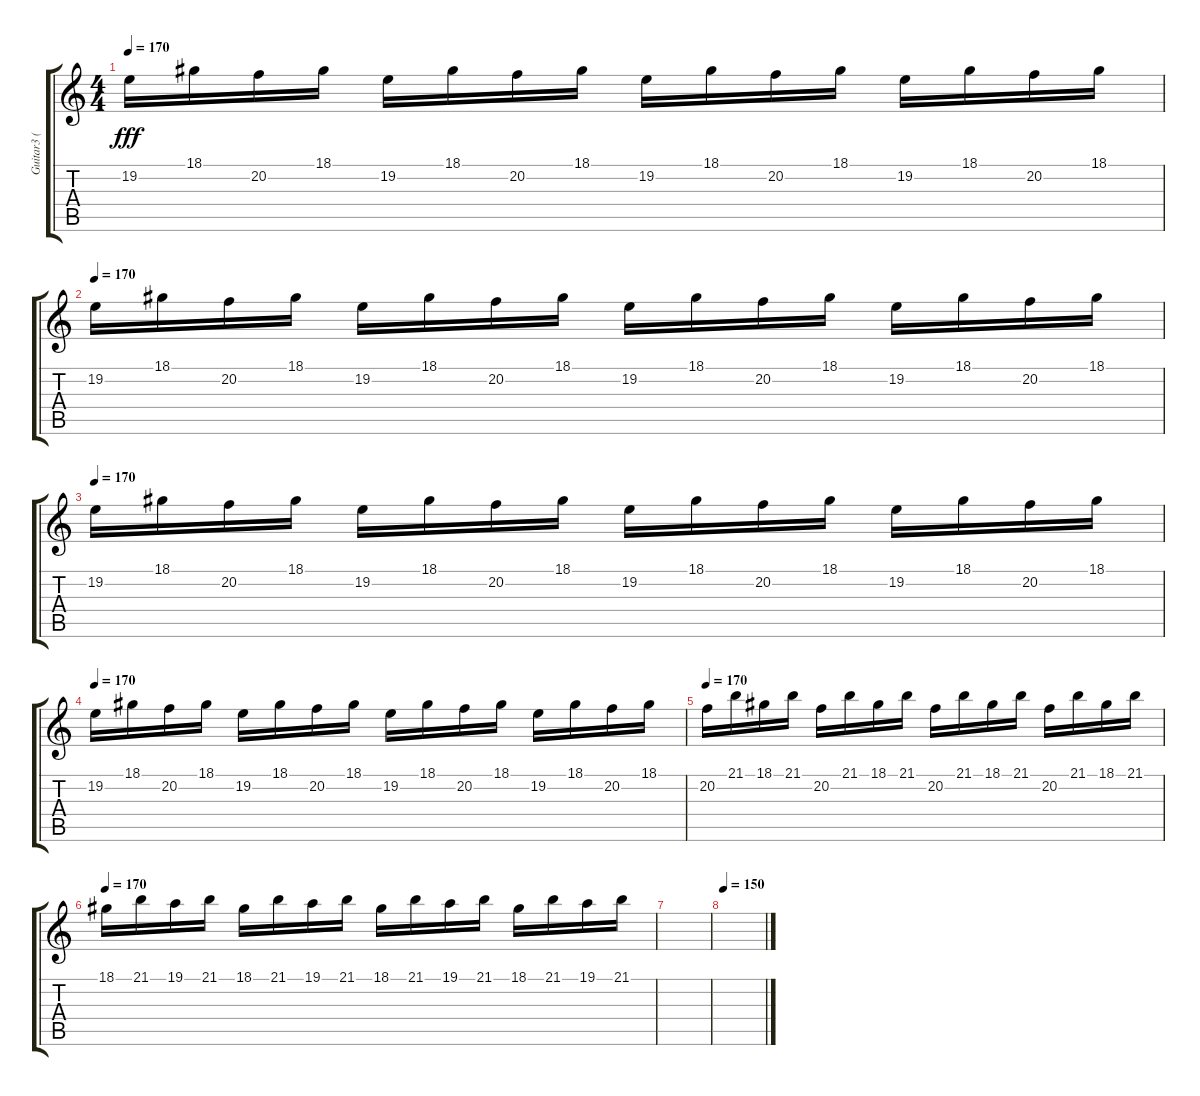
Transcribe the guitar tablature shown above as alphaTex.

\track ("Guitar3 ( w/effect )" "Guitar3 ( ") {instrument lead2sawtooth}
\staff {score tabs}
\tuning (D4 A3 F3 C3 G2 C2) {hide}
\ts (4 4)
\tempo 170
\clef g2
\ks c
19.2.16{dy fff instrument overdrivenguitar} 18.1.16 20.2.16 18.1.16 19.2.16 18.1.16 20.2.16 18.1.16 19.2.16 18.1.16 20.2.16 18.1.16 19.2.16 18.1.16 20.2.16 18.1.16 |
\tempo 170
19.2.16{instrument overdrivenguitar} 18.1.16 20.2.16 18.1.16 19.2.16 18.1.16 20.2.16 18.1.16 19.2.16 18.1.16 20.2.16 18.1.16 19.2.16 18.1.16 20.2.16 18.1.16 |
\tempo 170
19.2.16{instrument overdrivenguitar} 18.1.16 20.2.16 18.1.16 19.2.16 18.1.16 20.2.16 18.1.16 19.2.16 18.1.16 20.2.16 18.1.16 19.2.16 18.1.16 20.2.16 18.1.16 |
\tempo 170
19.2.16{instrument overdrivenguitar} 18.1.16 20.2.16 18.1.16 19.2.16 18.1.16 20.2.16 18.1.16 19.2.16 18.1.16 20.2.16 18.1.16 19.2.16 18.1.16 20.2.16 18.1.16 |
\tempo 170
20.2.16{instrument overdrivenguitar} 21.1.16 18.1.16 21.1.16 20.2.16 21.1.16 18.1.16 21.1.16 20.2.16 21.1.16 18.1.16 21.1.16 20.2.16 21.1.16 18.1.16 21.1.16 |
\tempo 170
18.1.16{instrument overdrivenguitar} 21.1.16 19.1.16 21.1.16 18.1.16 21.1.16 19.1.16 21.1.16 18.1.16 21.1.16 19.1.16 21.1.16 18.1.16 21.1.16 19.1.16 21.1.16 |
|
\tempo 150
